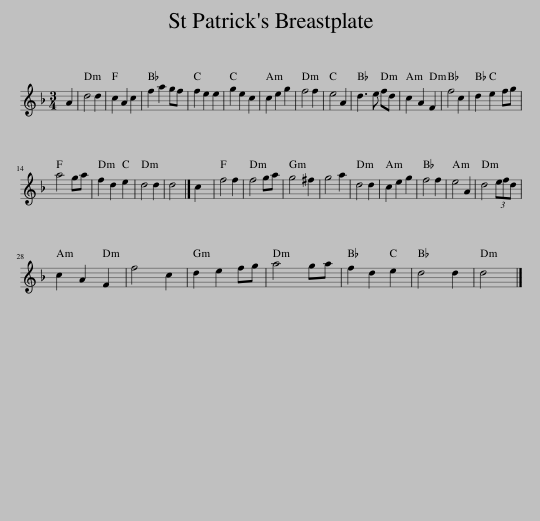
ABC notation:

X:1
L:1/8
M:3/4
I:linebreak $
K:Dmin
V:1 treble
V:1
 A2 | d4 d2 | c2 A2 c2 | f2 a2 gf | f2 e2 e2 | %5
 g2 e2 c2 | c2 e2 g2 | f4 f2 | e4 A2 | d3 e fd | %10
 c2 A2 F2 | f4 c2 | d2 e2 fg |$ a4 ga | f2 d2 e2 | %15
 d4 d2 | d4 |] c2 | f4 f2 | f4 ga | %20
 g4 ^f2 | g4 a2 | d4 d2 | c2 e2 g2 | f4 f2 | %25
 e4 A2 | d4 (3efd |$ c2 A2 F2 | f4 c2 | d2 e2 fg | %30
 a4 ga | f2 d2 e2 | d4 d2 | d4 |] %34
